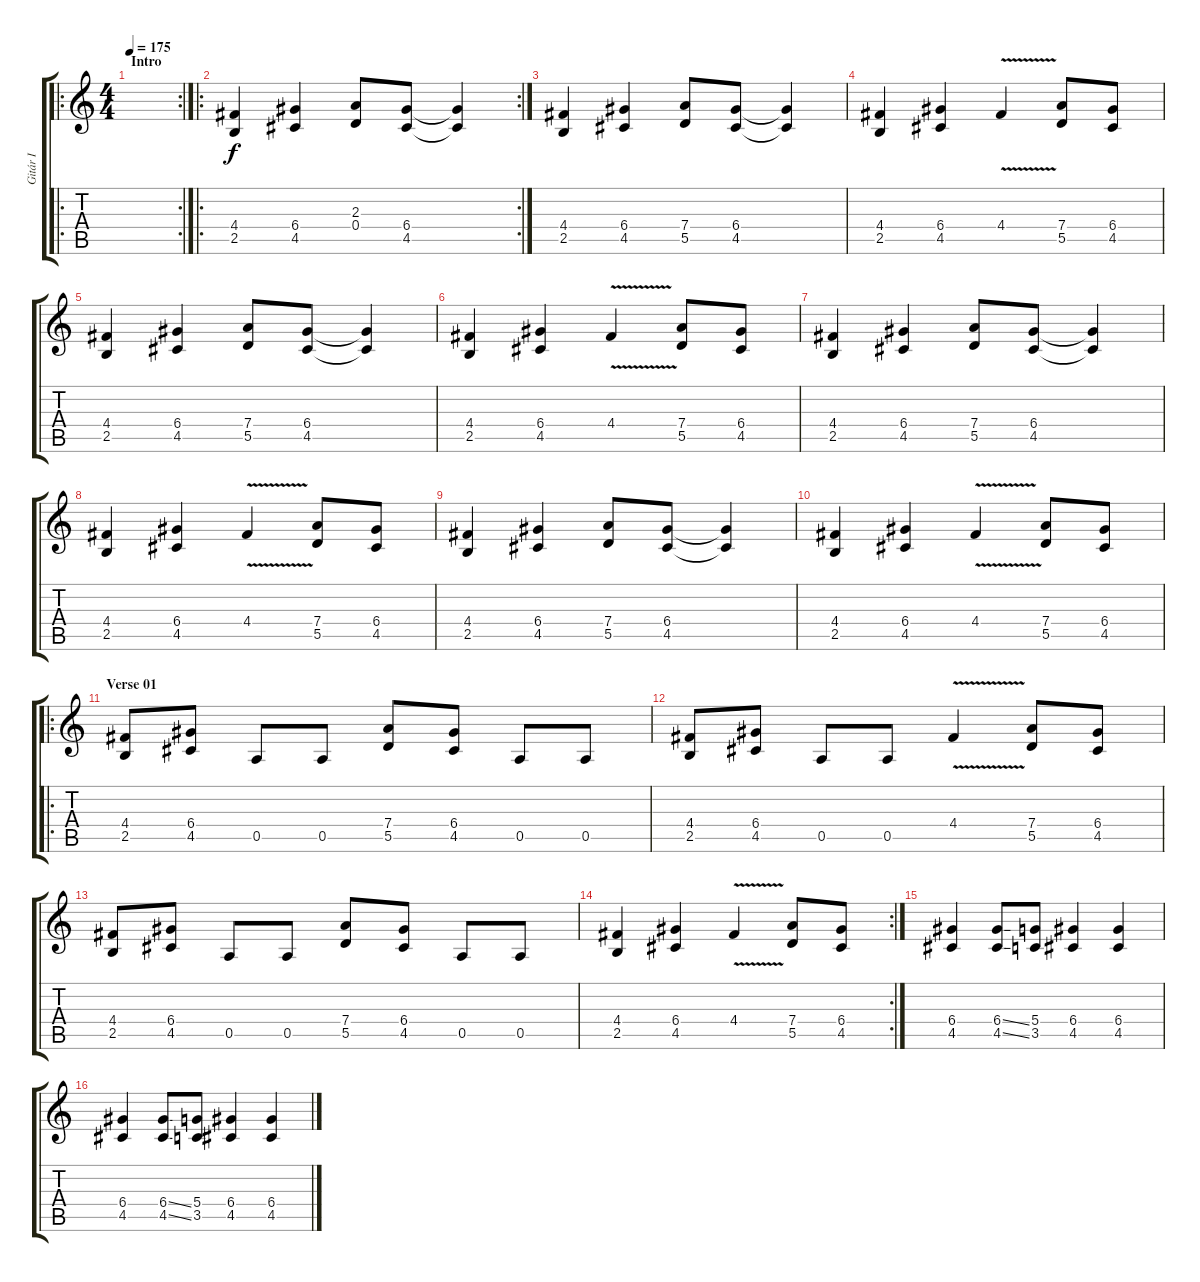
\track ("Gitár I" "Gitár I") {instrument distortionguitar}
\staff {score tabs}
\tuning (E4 B3 G3 D3 A2 E2) {hide}
\ro
\rc 2
\ts (4 4)
\section ("" "Intro")
\tempo 175
\clef g2
\ks c
|
\ro
\rc 2
(4.4 2.5).4 (6.4 4.5).4 (2.3 0.4).8 (6.4 4.5).8 (6.4{t} 4.5{t}).4 |
(4.4 2.5).4 (6.4 4.5).4 (7.4 5.5).8 (6.4 4.5).8 (6.4{t} 4.5{t}).4 |
(4.4 2.5).4 (6.4 4.5).4 4.4{v}.4 (7.4 5.5).8 (6.4 4.5).8 |
(4.4 2.5).4 (6.4 4.5).4 (7.4 5.5).8 (6.4 4.5).8 (6.4{t} 4.5{t}).4 |
(4.4 2.5).4 (6.4 4.5).4 4.4{v}.4 (7.4 5.5).8 (6.4 4.5).8 |
(4.4 2.5).4 (6.4 4.5).4 (7.4 5.5).8 (6.4 4.5).8 (6.4{t} 4.5{t}).4 |
(4.4 2.5).4 (6.4 4.5).4 4.4{v}.4 (7.4 5.5).8 (6.4 4.5).8 |
(4.4 2.5).4 (6.4 4.5).4 (7.4 5.5).8 (6.4 4.5).8 (6.4{t} 4.5{t}).4 |
(4.4 2.5).4 (6.4 4.5).4 4.4{v}.4 (7.4 5.5).8 (6.4 4.5).8 |
\ro
\section ("" "Verse 01")
(4.4 2.5).8 (6.4 4.5).8 0.5.8 0.5.8 (7.4 5.5).8 (6.4 4.5).8 0.5.8 0.5.8 |
(4.4 2.5).8 (6.4 4.5).8 0.5.8 0.5.8 4.4{v}.4 (7.4 5.5).8 (6.4 4.5).8 |
(4.4 2.5).8 (6.4 4.5).8 0.5.8 0.5.8 (7.4 5.5).8 (6.4 4.5).8 0.5.8 0.5.8 |
\rc 2
(4.4 2.5).4 (6.4 4.5).4 4.4{v}.4 (7.4 5.5).8 (6.4 4.5).8 |
(6.4 4.5).4 (6.4{ss} 4.5{ss}).8 (5.4 3.5).8 (6.4 4.5).4 (6.4 4.5).4 |
(6.4 4.5).4 (6.4{ss} 4.5{ss}).8 (5.4 3.5).8 (6.4 4.5).4 (6.4 4.5).4
